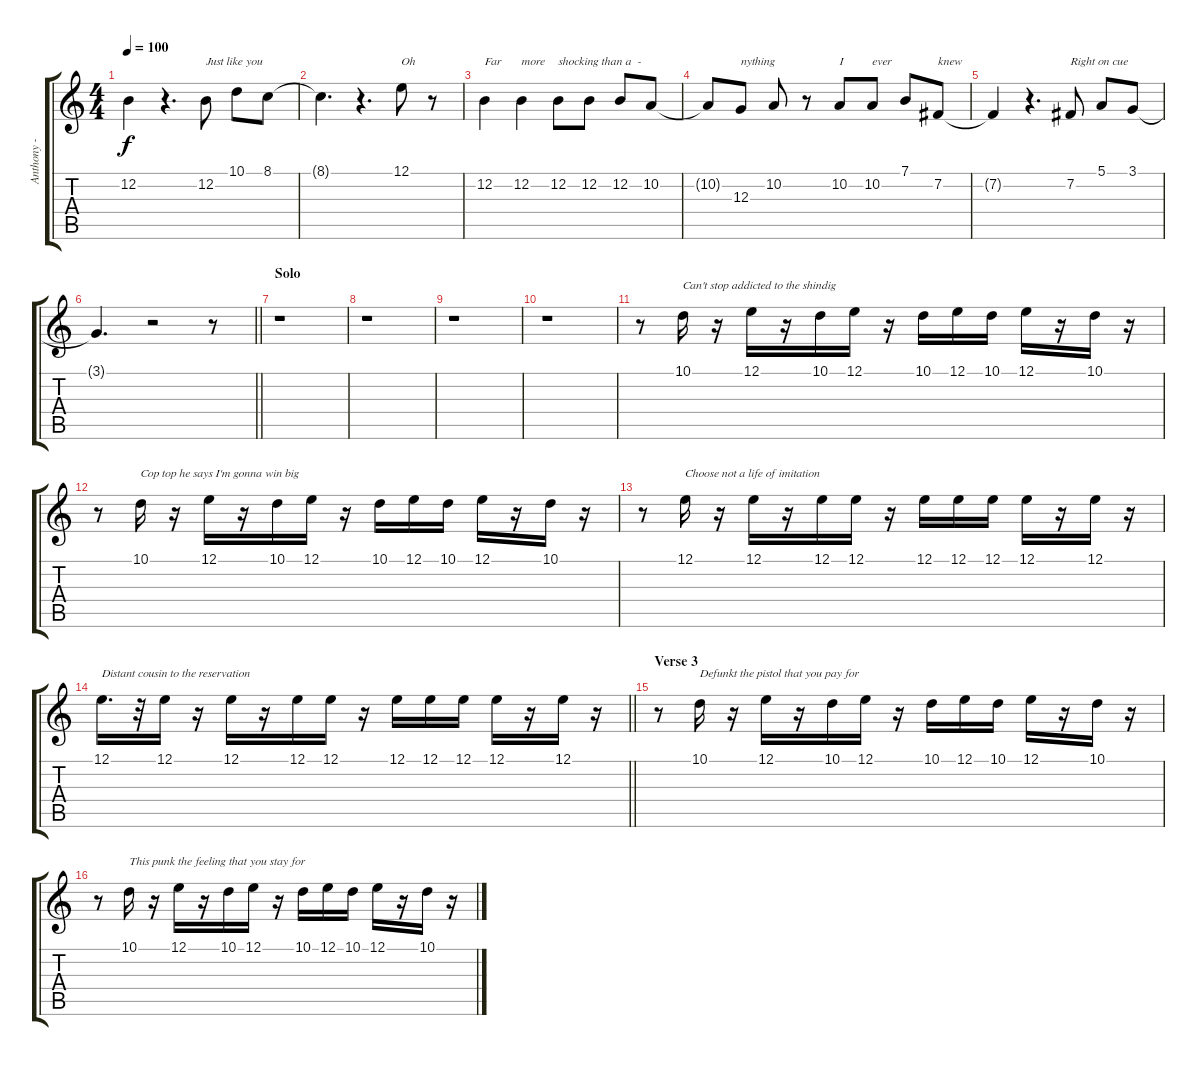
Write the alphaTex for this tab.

\track ("Anthony - Vocals" "Anthony - ") {instrument trumpet}
\staff {score tabs}
\tuning (E4 B3 G3 D3 A2 E2) {hide}
\ts (4 4)
\tempo 100
\clef g2
\ks c
12.2{t}.4{dy f} r.4{d} 12.2.8{txt "Just like you"} 10.1.8 8.1.8 |
8.1{t}.4{d} r.4{d} 12.1.8{txt "Oh"} r.8 |
12.2.4{txt "Far"} 12.2.4{txt "more"} 12.2.8{txt "shocking than a  -"} 12.2.8 12.2.8 10.2.8 |
10.2{t}.8 12.3.8{txt "nything"} 10.2.8 r.8 10.2.8{txt "I"} 10.2.8{txt "ever"} 7.1.8 7.2.8{txt "knew"} |
7.2{t}.4 r.4{d} 7.2.8{txt "Right on cue"} 5.1.8 3.1.8 |
\barLineRight lightlight
3.1{t}.4{d} r.2 r.8 |
\section ("" "Solo")
r.1 |
r.1 |
r.1 |
r.1 |
r.8 10.1.16{txt "Can't stop addicted to the shindig"} r.16 12.1.16 r.16 10.1.16 12.1.16 r.16 10.1.16 12.1.16 10.1.16 12.1.16 r.16 10.1.16 r.16 |
r.8 10.1.16{txt "Cop top he says I'm gonna win big"} r.16 12.1.16 r.16 10.1.16 12.1.16 r.16 10.1.16 12.1.16 10.1.16 12.1.16 r.16 10.1.16 r.16 |
r.8 12.1.16{txt "Choose not a life of imitation"} r.16 12.1.16 r.16 12.1.16 12.1.16 r.16 12.1.16 12.1.16 12.1.16 12.1.16 r.16 12.1.16 r.16 |
\barLineRight lightlight
12.1.16{d txt "Distant cousin to the reservation "} r.32 12.1.16 r.16 12.1.16 r.16 12.1.16 12.1.16 r.16 12.1.16 12.1.16 12.1.16 12.1.16 r.16 12.1.16 r.16 |
\section ("" "Verse 3")
r.8 10.1.16{txt "Defunkt the pistol that you pay for"} r.16 12.1.16 r.16 10.1.16 12.1.16 r.16 10.1.16 12.1.16 10.1.16 12.1.16 r.16 10.1.16 r.16 |
r.8 10.1.16{txt "This punk the feeling that you stay for "} r.16 12.1.16 r.16 10.1.16 12.1.16 r.16 10.1.16 12.1.16 10.1.16 12.1.16 r.16 10.1.16 r.16
